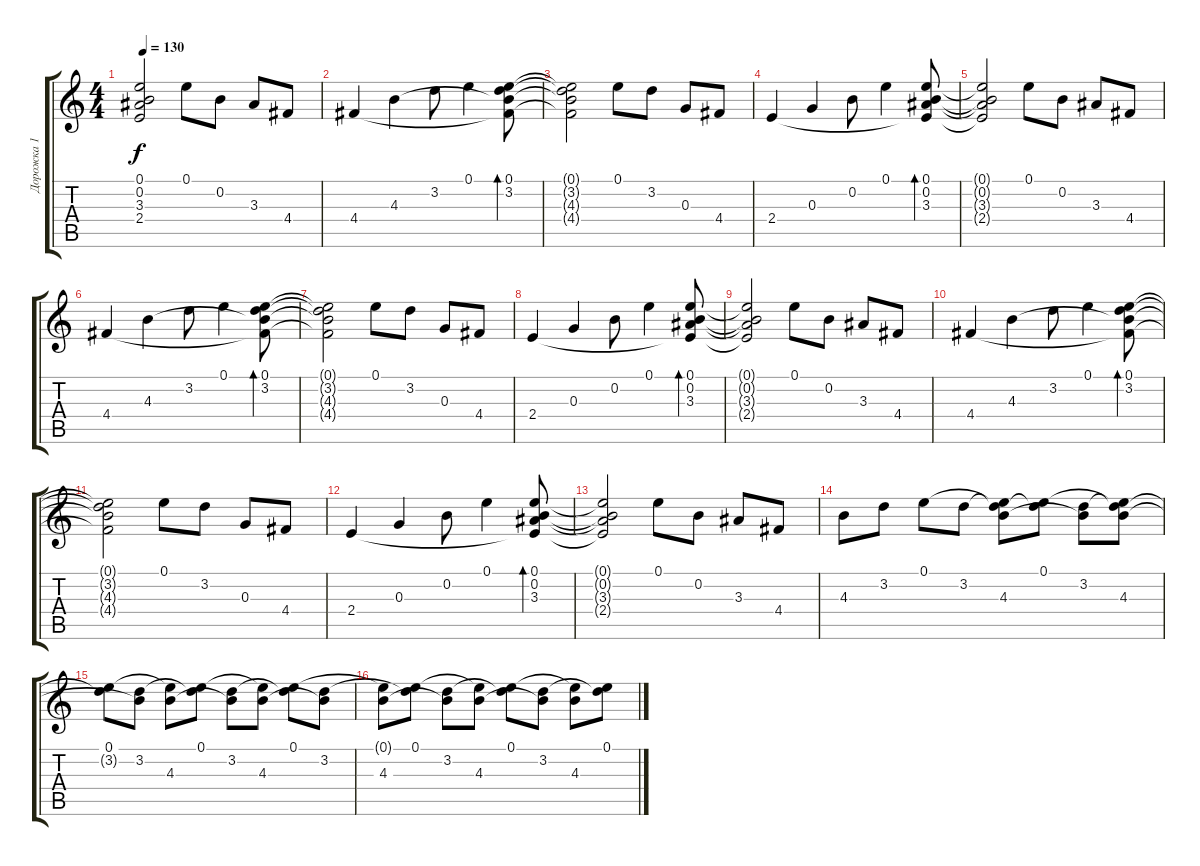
\track ("Дорожка 1" "Дорожка 1") {instrument electricguitarclean}
\staff {score tabs}
\tuning (E4 B3 G3 D3 A2 E2) {hide}
\ts (4 4)
\tempo 130
\clef g2
\ks c
(0.1{t} 0.2{t} 3.3{t} 2.4{t}).2{dy f} 0.1.8 0.2.8 3.3.8 4.4.8 |
4.4.4 4.3.4 3.2.8 0.1.4 (0.1 3.2 4.3{t} 4.4{t}).8{bd 240} |
(0.1{t} 3.2{t} 4.3{t} 4.4{t}).2 0.1.8 3.2.8 0.3.8 4.4.8 |
2.4.4 0.3.4 0.2.8 0.1.4 (0.1 0.2 3.3 2.4{t}).8{bd 240} |
(0.1{t} 0.2{t} 3.3{t} 2.4{t}).2 0.1.8 0.2.8 3.3.8 4.4.8 |
4.4.4 4.3.4 3.2.8 0.1.4 (0.1 3.2 4.3{t} 4.4{t}).8{bd 240} |
(0.1{t} 3.2{t} 4.3{t} 4.4{t}).2 0.1.8 3.2.8 0.3.8 4.4.8 |
2.4.4 0.3.4 0.2.8 0.1.4 (0.1 0.2 3.3 2.4{t}).8{bd 240} |
(0.1{t} 0.2{t} 3.3{t} 2.4{t}).2 0.1.8 0.2.8 3.3.8 4.4.8 |
4.4.4 4.3.4 3.2.8 0.1.4 (0.1 3.2 4.3{t} 4.4{t}).8{bd 240} |
(0.1{t} 3.2{t} 4.3{t} 4.4{t}).2 0.1.8 3.2.8 0.3.8 4.4.8 |
2.4.4 0.3.4 0.2.8 0.1.4 (0.1 0.2 3.3 2.4{t}).8{bd 240} |
(0.1{t} 0.2{t} 3.3{t} 2.4{t}).2 0.1.8 0.2.8 3.3.8 4.4.8 |
4.3.8 3.2.8 0.1.8 3.2.8 (0.1{t} 3.2{t} 4.3).8 (0.1 3.2{t}).8 (3.2 4.3{t}).8 (0.1{t} 3.2{t} 4.3).8 |
(0.1 3.2{t}).8 (3.2 4.3{t}).8 (0.1{t} 4.3).8 (0.1 3.2{t}).8 (3.2 4.3{t}).8 (0.1{t} 4.3).8 (0.1 3.2{t}).8 (3.2 4.3{t}).8 |
(0.1{t} 4.3).8 (0.1 3.2{t}).8 (3.2 4.3{t}).8 (0.1{t} 4.3).8 (0.1 3.2{t}).8 (3.2 4.3{t}).8 (0.1{t} 4.3).8 (0.1 3.2{t}).8
